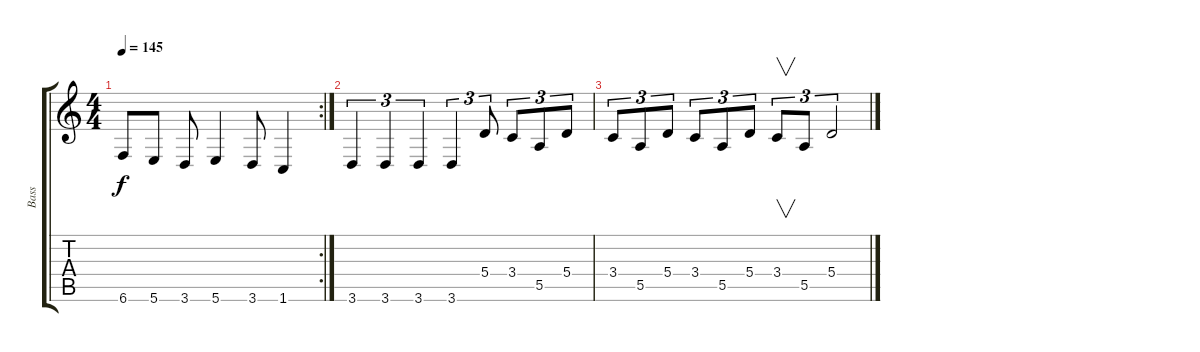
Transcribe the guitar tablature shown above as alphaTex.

\track ("Bass" "Bass") {instrument electricbassfinger}
\staff {score tabs}
\tuning (B3 Gb3 D3 A2 E2 B1) {hide}
\rc 2
\ts (4 4)
\tempo 145
\clef g2
\ks c
6.6{t}.8{dy f} 5.6.8 3.6.8 5.6.4 3.6.8 1.6.4 |
3.6.4{tu (3 2)} 3.6.4{tu (3 2)} 3.6.4{tu (3 2)} 3.6.4{tu (3 2)} 5.4.8{tu (3 2)} 3.4.8{tu (3 2)} 5.5.8{tu (3 2)} 5.4.8{tu (3 2)} |
3.4.8{tu (3 2)} 5.5.8{tu (3 2)} 5.4.8{tu (3 2)} 3.4.8{tu (3 2)} 5.5.8{tu (3 2)} 5.4.8{tu (3 2)} 3.4.8{v tu (3 2)} 5.5.8{tu (3 2)} 5.4.2{tu (3 2)}
